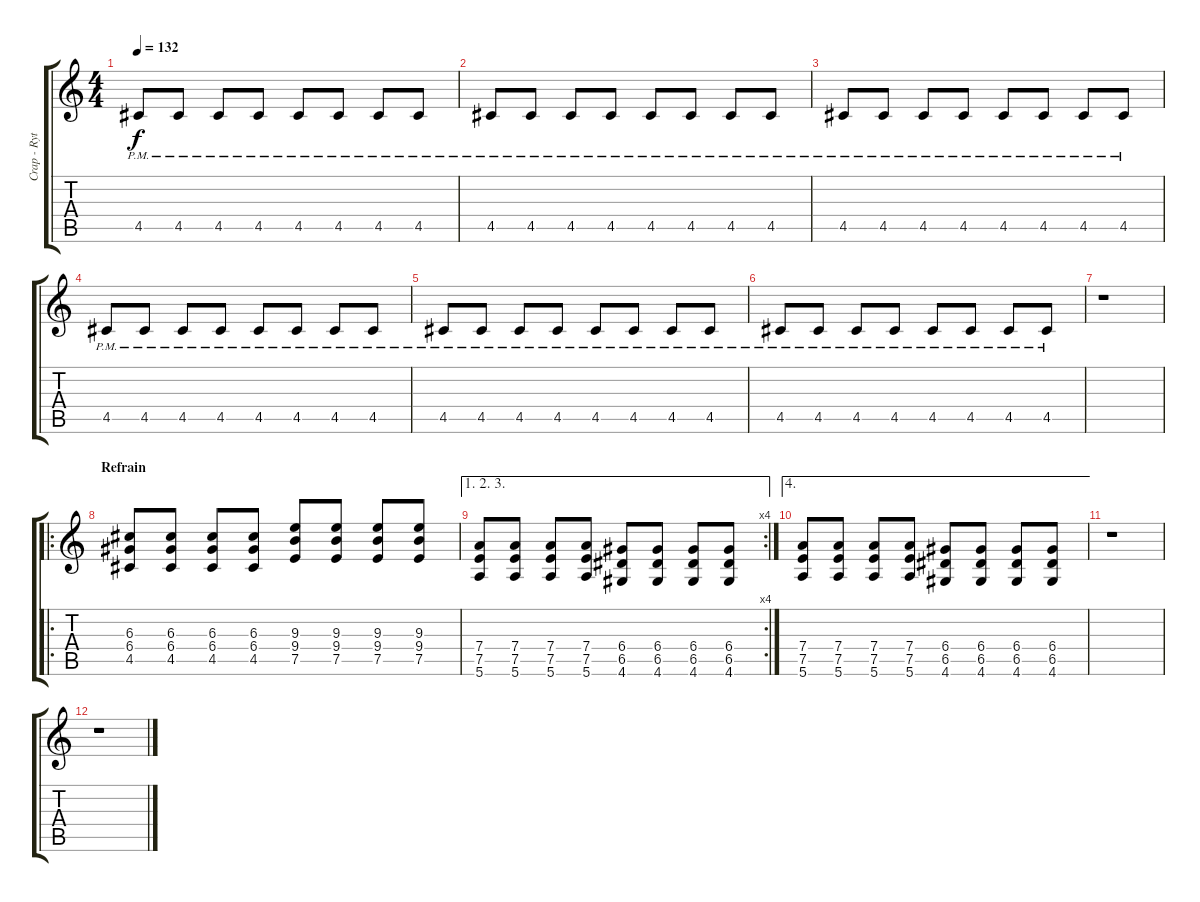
\track ("Crap - Rythm Guitar" "Crap - Ryt") {instrument overdrivenguitar}
\staff {score tabs}
\tuning (E4 B3 G3 D3 A2 E2) {hide}
\ts (4 4)
\tempo 132
\clef g2
\ks c
4.5{pm}.8{dy f} 4.5{pm}.8 4.5{pm}.8 4.5{pm}.8 4.5{pm}.8 4.5{pm}.8 4.5{pm}.8 4.5{pm}.8 |
4.5{pm}.8 4.5{pm}.8 4.5{pm}.8 4.5{pm}.8 4.5{pm}.8 4.5{pm}.8 4.5{pm}.8 4.5{pm}.8 |
4.5{pm}.8 4.5{pm}.8 4.5{pm}.8 4.5{pm}.8 4.5{pm}.8 4.5{pm}.8 4.5{pm}.8 4.5{pm}.8 |
4.5{pm}.8 4.5{pm}.8 4.5{pm}.8 4.5{pm}.8 4.5{pm}.8 4.5{pm}.8 4.5{pm}.8 4.5{pm}.8 |
4.5{pm}.8 4.5{pm}.8 4.5{pm}.8 4.5{pm}.8 4.5{pm}.8 4.5{pm}.8 4.5{pm}.8 4.5{pm}.8 |
4.5{pm}.8 4.5{pm}.8 4.5{pm}.8 4.5{pm}.8 4.5{pm}.8 4.5{pm}.8 4.5{pm}.8 4.5{pm}.8 |
r.1 |
\ro
\section ("" "Refrain")
(6.3 6.4 4.5).8 (6.3 6.4 4.5).8 (6.3 6.4 4.5).8 (6.3 6.4 4.5).8 (9.3 9.4 7.5).8 (9.3 9.4 7.5).8 (9.3 9.4 7.5).8 (9.3 9.4 7.5).8 |
\ae (1 2 3)
\rc 4
(7.4 7.5 5.6).8 (7.4 7.5 5.6).8 (7.4 7.5 5.6).8 (7.4 7.5 5.6).8 (6.4 6.5 4.6).8 (6.4 6.5 4.6).8 (6.4 6.5 4.6).8 (6.4 6.5 4.6).8 |
\ae 4
(7.4 7.5 5.6).8 (7.4 7.5 5.6).8 (7.4 7.5 5.6).8 (7.4 7.5 5.6).8 (6.4 6.5 4.6).8 (6.4 6.5 4.6).8 (6.4 6.5 4.6).8 (6.4 6.5 4.6).8 |
r.1 |
r.1
